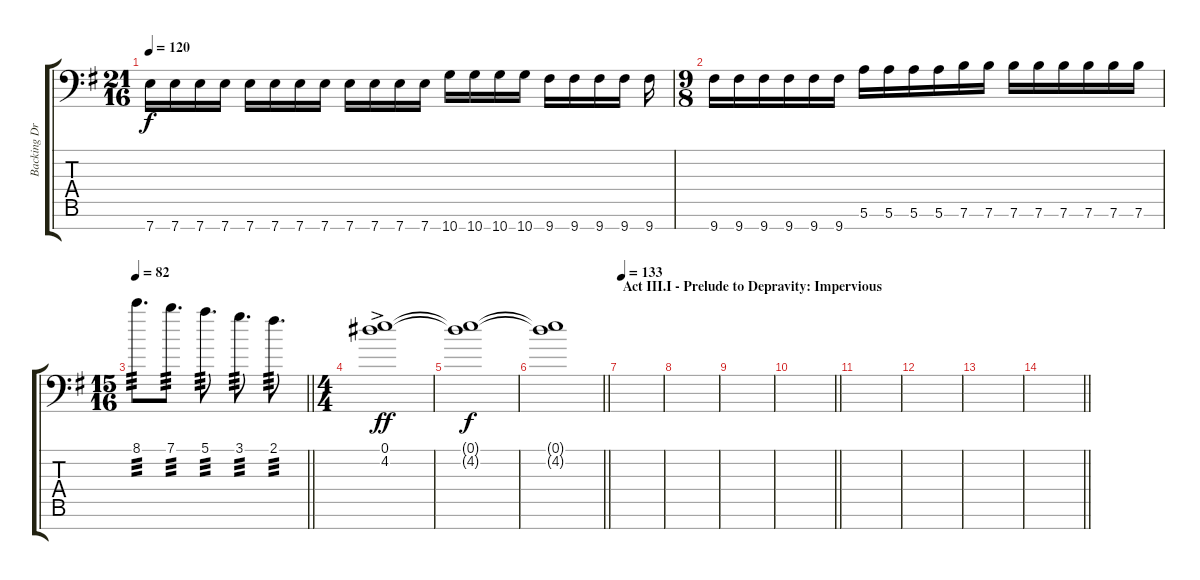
\track ("Backing Dropped A" "Backing Dr") {instrument distortionguitar}
\staff {score tabs}
\tuning (E4 B3 G3 D3 A2 E2 A1) {hide}
\ts (21 16)
\tempo 120
\clef f4
\ks eminor
7.7.16{dy f} 7.7.16 7.7.16 7.7.16 7.7.16 7.7.16 7.7.16 7.7.16 7.7.16 7.7.16 7.7.16 7.7.16 10.7.16 10.7.16 10.7.16 10.7.16 9.7.16 9.7.16 9.7.16 9.7.16 9.7.16 |
\ts (9 8)
9.7.16 9.7.16 9.7.16 9.7.16 9.7.16 9.7.16 5.6.16 5.6.16 5.6.16 5.6.16 7.6.16 7.6.16 7.6.16 7.6.16 7.6.16 7.6.16 7.6.16 7.6.16 |
\ts (15 16)
\tempo 82
\barLineRight lightlight
8.1.8{d tp 3} 7.1.8{d tp 3} 5.1.8{d tp 3} 3.1.8{d tp 3} 2.1.8{d tp 3} |
\ts (4 4)
(0.1{ac} 4.2).1{dy ff volume 3} |
(0.1{t} 4.2{t}).1{dy f} |
\barLineRight lightlight
(0.1{t} 4.2{t}).1{volume 15} |
\section ("" "Act III.I - Prelude to Depravity: Impervious")
\tempo 133
|
|
|
\barLineRight lightlight
|
|
|
|
\barLineRight lightlight
